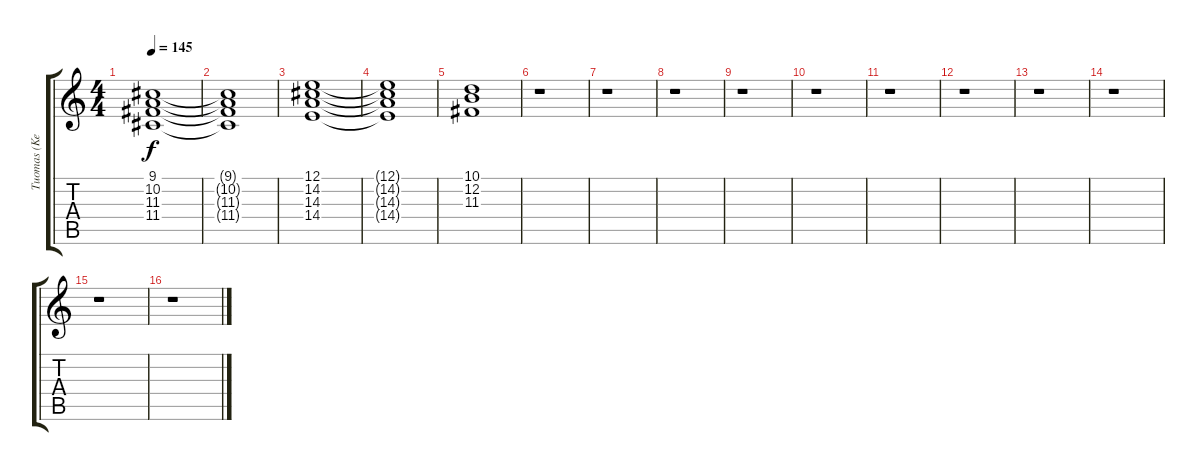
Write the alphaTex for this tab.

\track ("Tuomas (Keyboard 1)" "Tuomas (Ke") {instrument stringensemble1}
\staff {score tabs}
\tuning (E4 B3 G3 D3 A2 E2) {hide}
\ts (4 4)
\tempo 145
\clef g2
\ks c
(9.1 10.2 11.3 11.4).1{dy f} |
(9.1{t} 10.2{t} 11.3{t} 11.4{t}).1 |
(12.1 14.2 14.3 14.4).1 |
(12.1{t} 14.2{t} 14.3{t} 14.4{t}).1 |
(10.1 12.2 11.3).1 |
r.1 |
r.1 |
r.1 |
r.1 |
r.1 |
r.1 |
r.1 |
r.1 |
r.1 |
r.1 |
r.1
